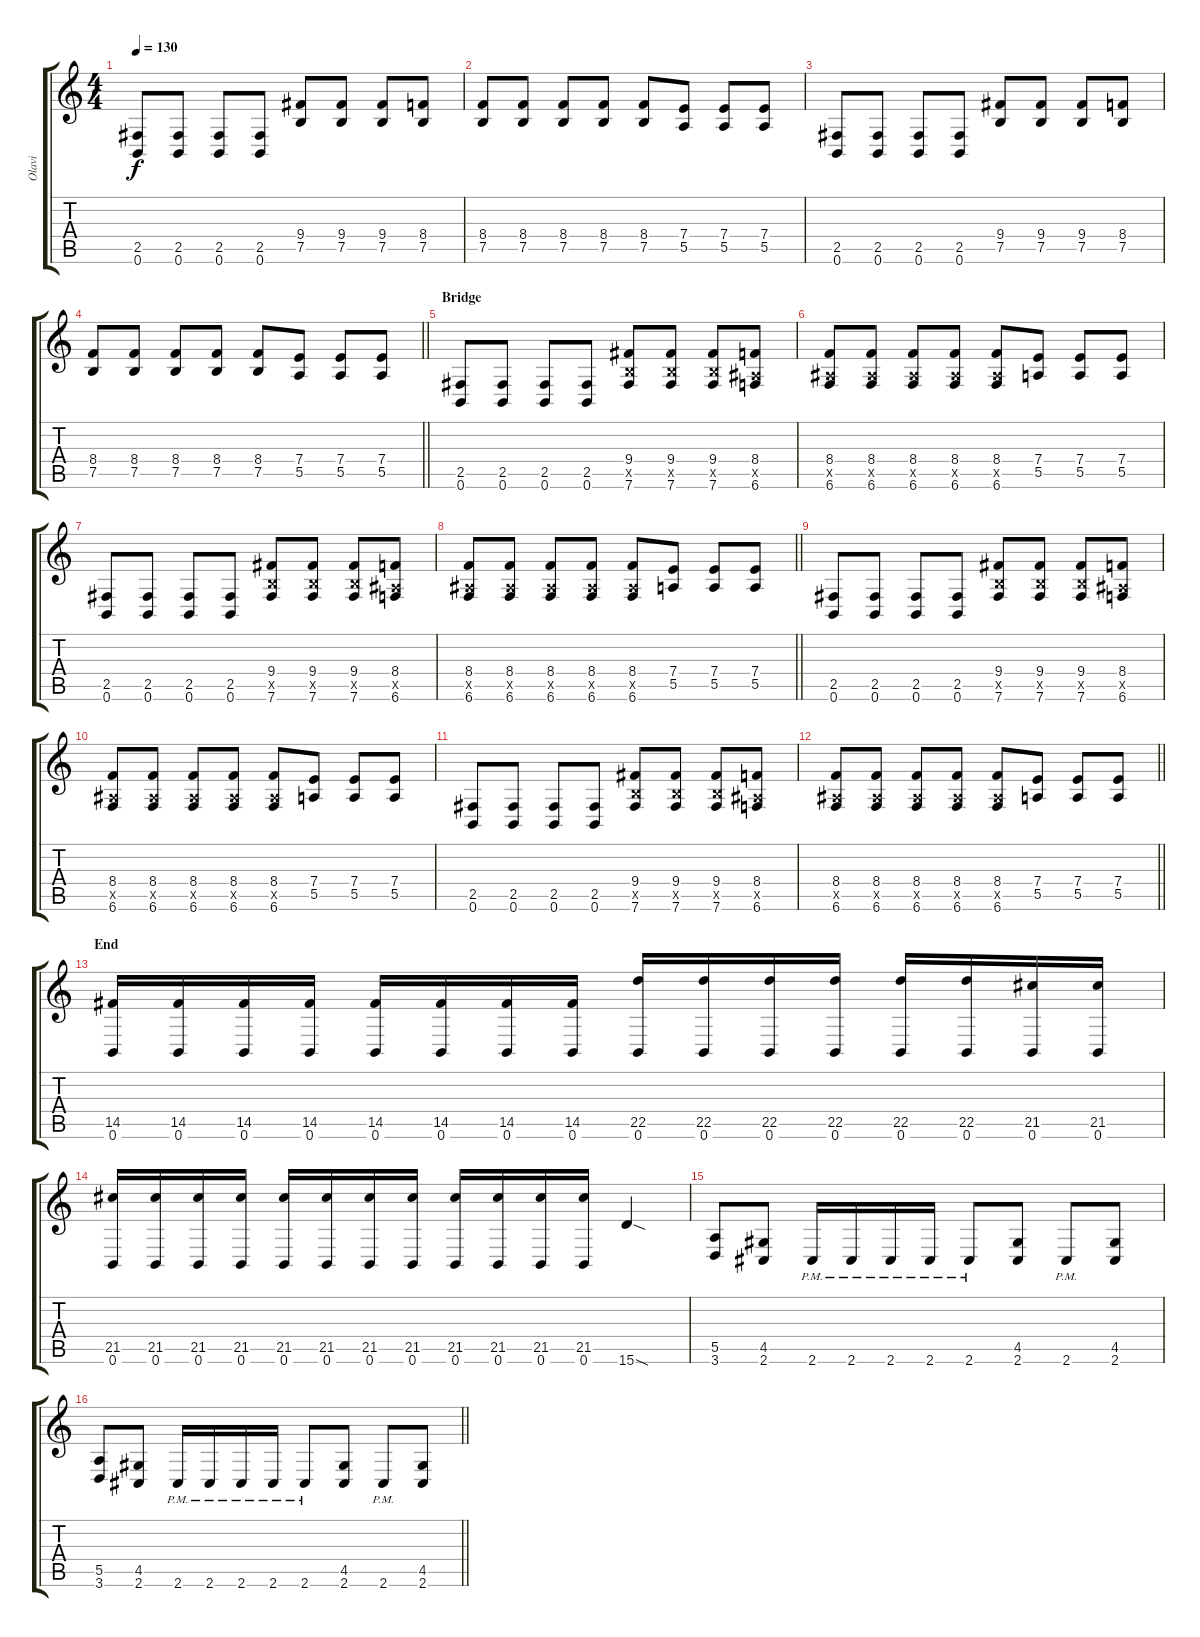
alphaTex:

\track ("Olavi" "Olavi") {instrument distortionguitar}
\staff {score tabs}
\tuning (B3 Gb3 D3 A2 E2 B1) {hide}
\ts (4 4)
\section ("" "")
\tempo 130
\clef g2
\ks c
(2.5 0.6).8{dy f} (2.5 0.6).8 (2.5 0.6).8 (2.5 0.6).8 (9.4 7.5).8 (9.4 7.5).8 (9.4 7.5).8 (8.4 7.5).8 |
(8.4 7.5).8 (8.4 7.5).8 (8.4 7.5).8 (8.4 7.5).8 (8.4 7.5).8 (7.4 5.5).8 (7.4 5.5).8 (7.4 5.5).8 |
(2.5 0.6).8 (2.5 0.6).8 (2.5 0.6).8 (2.5 0.6).8 (9.4 7.5).8 (9.4 7.5).8 (9.4 7.5).8 (8.4 7.5).8 |
\barLineRight lightlight
(8.4 7.5).8 (8.4 7.5).8 (8.4 7.5).8 (8.4 7.5).8 (8.4 7.5).8 (7.4 5.5).8 (7.4 5.5).8 (7.4 5.5).8 |
\section ("" "Bridge")
(2.5 0.6).8 (2.5 0.6).8 (2.5 0.6).8 (2.5 0.6).8 (9.4 7.5{x} 7.6).8 (9.4 7.5{x} 7.6).8 (9.4 7.5{x} 7.6).8 (8.4 6.5{x} 6.6).8 |
(8.4 6.5{x} 6.6).8 (8.4 6.5{x} 6.6).8 (8.4 6.5{x} 6.6).8 (8.4 6.5{x} 6.6).8 (8.4 6.5{x} 6.6).8 (7.4 5.5).8 (7.4 5.5).8 (7.4 5.5).8 |
(2.5 0.6).8 (2.5 0.6).8 (2.5 0.6).8 (2.5 0.6).8 (9.4 7.5{x} 7.6).8 (9.4 7.5{x} 7.6).8 (9.4 7.5{x} 7.6).8 (8.4 6.5{x} 6.6).8 |
\barLineRight lightlight
(8.4 6.5{x} 6.6).8 (8.4 6.5{x} 6.6).8 (8.4 6.5{x} 6.6).8 (8.4 6.5{x} 6.6).8 (8.4 6.5{x} 6.6).8 (7.4 5.5).8 (7.4 5.5).8 (7.4 5.5).8 |
\section ("" "")
(2.5 0.6).8 (2.5 0.6).8 (2.5 0.6).8 (2.5 0.6).8 (9.4 7.5{x} 7.6).8 (9.4 7.5{x} 7.6).8 (9.4 7.5{x} 7.6).8 (8.4 6.5{x} 6.6).8 |
(8.4 6.5{x} 6.6).8 (8.4 6.5{x} 6.6).8 (8.4 6.5{x} 6.6).8 (8.4 6.5{x} 6.6).8 (8.4 6.5{x} 6.6).8 (7.4 5.5).8 (7.4 5.5).8 (7.4 5.5).8 |
(2.5 0.6).8 (2.5 0.6).8 (2.5 0.6).8 (2.5 0.6).8 (9.4 7.5{x} 7.6).8 (9.4 7.5{x} 7.6).8 (9.4 7.5{x} 7.6).8 (8.4 6.5{x} 6.6).8 |
\barLineRight lightlight
(8.4 6.5{x} 6.6).8 (8.4 6.5{x} 6.6).8 (8.4 6.5{x} 6.6).8 (8.4 6.5{x} 6.6).8 (8.4 6.5{x} 6.6).8 (7.4 5.5).8 (7.4 5.5).8 (7.4 5.5).8 |
\section ("" "End")
(14.5 0.6).16 (14.5 0.6).16 (14.5 0.6).16 (14.5 0.6).16 (14.5 0.6).16 (14.5 0.6).16 (14.5 0.6).16 (14.5 0.6).16 (22.5 0.6).16 (22.5 0.6).16 (22.5 0.6).16 (22.5 0.6).16 (22.5 0.6).16 (22.5 0.6).16 (21.5 0.6).16 (21.5 0.6).16 |
(21.5 0.6).16 (21.5 0.6).16 (21.5 0.6).16 (21.5 0.6).16 (21.5 0.6).16 (21.5 0.6).16 (21.5 0.6).16 (21.5 0.6).16 (21.5 0.6).16 (21.5 0.6).16 (21.5 0.6).16 (21.5 0.6).16 15.6{sod}.4 |
(5.5 3.6).8 (4.5 2.6).8 2.6{pm}.16 2.6{pm}.16 2.6{pm}.16 2.6{pm}.16 2.6{pm}.8 (4.5 2.6).8 2.6{pm}.8 (4.5 2.6).8 |
\barLineRight lightlight
(5.5 3.6).8 (4.5 2.6).8 2.6{pm}.16 2.6{pm}.16 2.6{pm}.16 2.6{pm}.16 2.6{pm}.8 (4.5 2.6).8 2.6{pm}.8 (4.5 2.6).8
